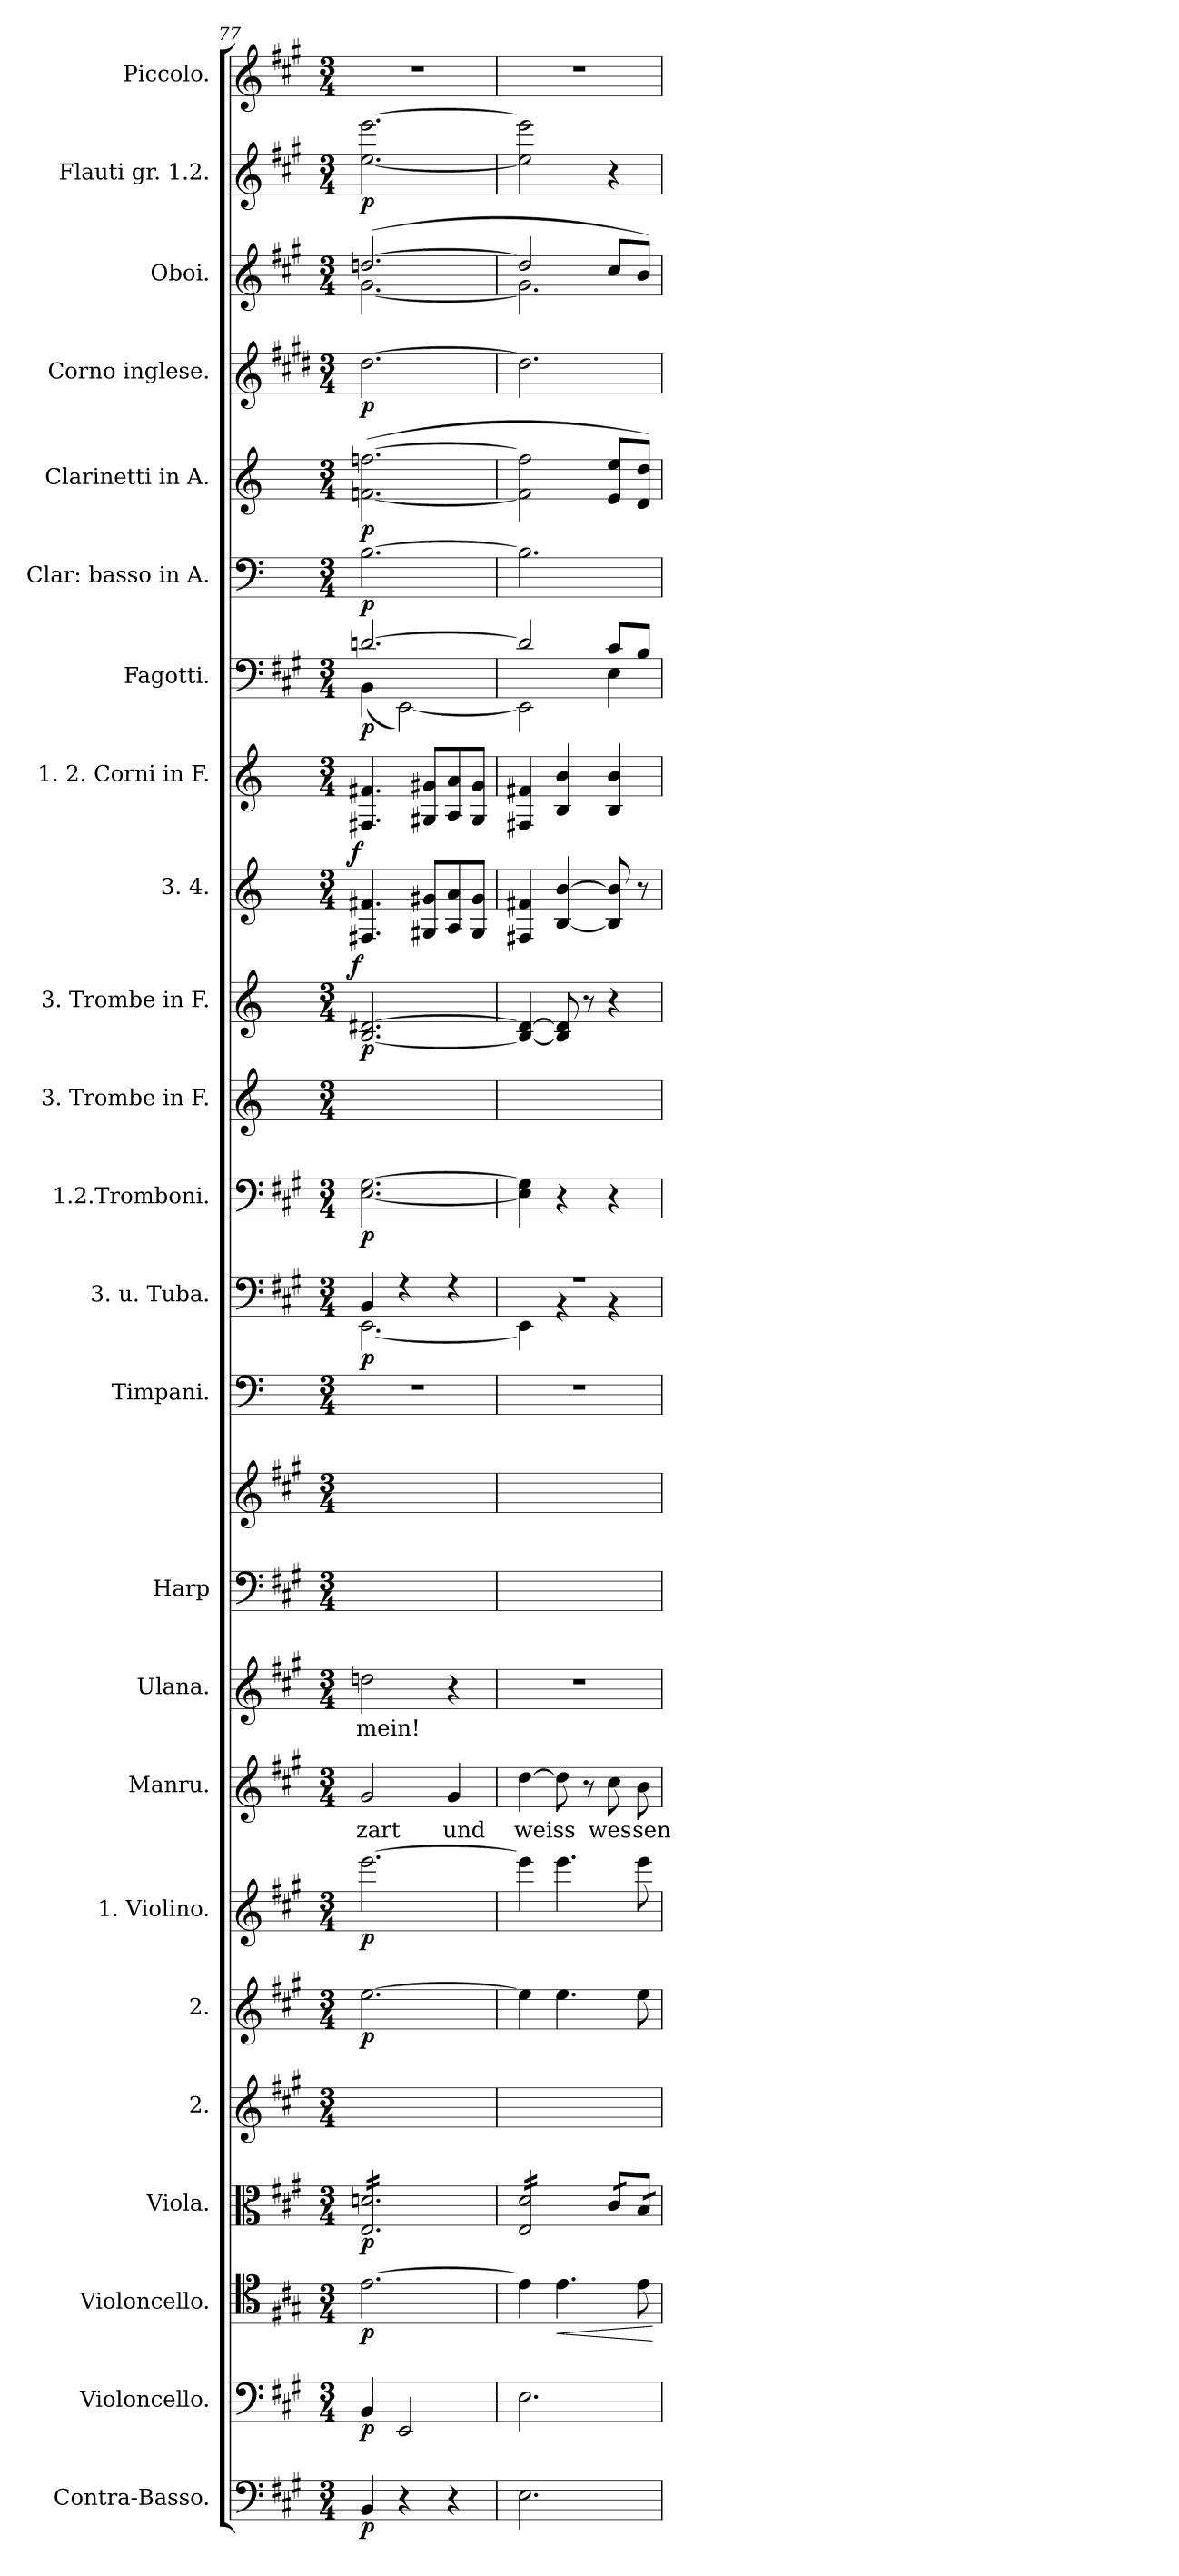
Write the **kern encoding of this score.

**kern	**dynam	**kern	**dynam	**kern	**dynam	**kern	**dynam	**kern	**kern	**dynam	**kern	**dynam	**kern	**text	**kern	**text	**kern	**kern	**kern	**kern	**dynam	**kern	**dynam	**kern	**kern	**dynam	**kern	**dynam	**kern	**dynam	**kern	**dynam	**kern	**dynam	**kern	**dynam	**kern	**dynam	**kern	**kern	**dynam	**kern
*part24	*part24	*part23	*part23	*part22	*part22	*part21	*part21	*part20	*part19	*part19	*part18	*part18	*part17	*part17	*part16	*part16	*part15	*part15	*part14	*part13	*part13	*part12	*part12	*part11	*part10	*part10	*part9	*part9	*part8	*part8	*part7	*part7	*part6	*part6	*part5	*part5	*part4	*part4	*part3	*part2	*part2	*part1
*staff25	*staff25	*staff24	*staff24	*staff23	*staff23	*staff22	*staff22	*staff21	*staff20	*staff20	*staff19	*staff19	*staff18	*staff18	*staff17	*staff17	*staff16	*staff15	*staff14	*staff13	*staff13	*staff12	*staff12	*staff11	*staff10	*staff10	*staff9	*staff9	*staff8	*staff8	*staff7	*staff7	*staff6	*staff6	*staff5	*staff5	*staff4	*staff4	*staff3	*staff2	*staff2	*staff1
*I"Contra-Basso.	*	*I"Violoncello.	*	*I"Violoncello.	*	*I"Viola.	*	*I"2.	*I"2.	*	*I"1. Violino.	*	*I"Manru.	*	*I"Ulana.	*	*I"Harp	*	*I"Timpani.	*I"3. u. Tuba.	*	*I"1.2.Tromboni.	*	*I"3. Trombe in F.	*I"3. Trombe in F.	*	*I"3. 4.	*	*I"1. 2. Corni in F.	*	*I"Fagotti.	*	*I"Clar: basso in A.	*	*I"Clarinetti in A.	*	*I"Corno inglese.	*	*I"Oboi.	*I"Flauti gr. 1.2.	*	*I"Piccolo.
*I'C.-B.	*	*	*	*	*	*I'Vl.	*	*	*	*	*I'1. Viol.	*	*	*	*	*	*	*	*I'Timp.	*I'3. u. Tub.	*	*I'1.2. Tromb.	*	*	*I'Trombe.	*	*	*	*I'1. 2. Corni.	*	*I'Fag.	*	*I'basso.	*	*I'1.2. Clar. A.	*	*I'Cor.ingl.	*	*I'Ob.	*I'Fl.	*	*
*clefF4	*	*clefF4	*	*clefC4	*	*clefC3	*	*clefG2	*clefG2	*	*clefG2	*	*clefG2	*	*clefG2	*	*clefF4	*clefG2	*clefF4	*clefF4	*	*clefF4	*	*clefG2	*clefG2	*	*clefG2	*	*clefG2	*	*clefF4	*	*clefF4	*	*clefG2	*	*clefG2	*	*clefG2	*clefG2	*	*clefG2
*	*	*	*	*	*	*	*	*	*	*	*	*	*ITrd8c12	*	*	*	*	*	*	*	*	*	*	*ITrd-3c-5	*ITrd-3c-5	*	*ITrd4c7	*	*ITrd4c7	*	*	*	*ITrd2c3	*	*ITrd2c3	*	*ITrd4c7	*	*	*	*	*
*k[f#c#g#]	*	*k[f#c#g#]	*	*k[f#c#g#]	*	*k[f#c#g#]	*	*k[f#c#g#]	*k[f#c#g#]	*	*k[f#c#g#]	*	*k[f#c#g#]	*	*k[f#c#g#]	*	*k[f#c#g#]	*k[f#c#g#]	*k[]	*k[f#c#g#]	*	*k[f#c#g#]	*	*k[b-]	*k[b-]	*	*k[b-]	*	*k[b-]	*	*k[f#c#g#]	*	*k[f#c#g#]	*	*k[f#c#g#]	*	*k[f#c#g#]	*	*k[f#c#g#]	*k[f#c#g#]	*	*k[f#c#g#]
*M3/4	*	*M3/4	*	*M3/4	*	*M3/4	*	*M3/4	*M3/4	*	*M3/4	*	*M3/4	*	*M3/4	*	*M3/4	*M3/4	*M3/4	*M3/4	*	*M3/4	*	*M3/4	*M3/4	*	*M3/4	*	*M3/4	*	*M3/4	*	*M3/4	*	*M3/4	*	*M3/4	*	*M3/4	*M3/4	*	*M3/4
=77	=77	=77	=77	=77	=77	=77	=77	=77	=77	=77	=77	=77	=77	=77	=77	=77	=77	=77	=77	=77	=77	=77	=77	=77	=77	=77	=77	=77	=77	=77	=77	=77	=77	=77	=77	=77	=77	=77	=77	=77	=77	=77
*	*	*	*	*	*	*	*	*	*	*	*	*	*	*	*	*	*	*	*	*^	*	*	*	*	*	*	*	*	*	*	*^	*	*	*	*	*	*	*	*^	*	*	*
!	!	!	!	!	!	!	!	!	!	!	!	!	!	!	!	!	!	!	!	!	!	!	!	!	!	!	!	!	!LO:DY:b:rj	!	!LO:DY:b:rj	!	!	!	!	!	!	!	!	!	!	!	!	!	!
*	*	*	*	*	*	*tremolo	*	*	*	*	*	*	*	*	*	*	*	*	*	*	*	*	*	*	*	*	*	*	*	*	*	*	*	*	*	*	*	*	*	*	*	*	*	*	*
4BB/	p	4BB/	p	[2.e\	p	16E/ 16dn/LL	p	[2.ee\yy	[2.ee\	p	[2.eee\	p	2G#/	zart	2ddn\	mein!	2.ryy	2.ryy	2.r	4BB/	[2.EE\	p	[2.E\ [2.G#\	p	2.ryy	[2.e/ [2.g#X/	p	4.BBn/ 4.Bn/	f	4.BBn/ 4.Bn/	f	[2.dn/	(4BB\	p	[2.G#\	p	([2.dn\ [2.ddn\	p	[2.g#\	p	([2.ddn/	[2.g#\	[2.ee\ [2.eee\	p	2.r
.	.	.	.	.	.	16E/ 16dn/	.	.	.	.	.	.	.	.	.	.	.	.	.	.	.	.	.	.	.	.	.	.	.	.	.	.	.	.	.	.	.	.	.	.	.	.	.	.	.
.	.	.	.	.	.	16E/ 16dn/	.	.	.	.	.	.	.	.	.	.	.	.	.	.	.	.	.	.	.	.	.	.	.	.	.	.	.	.	.	.	.	.	.	.	.	.	.	.	.
.	.	.	.	.	.	16E/ 16dn/	.	.	.	.	.	.	.	.	.	.	.	.	.	.	.	.	.	.	.	.	.	.	.	.	.	.	.	.	.	.	.	.	.	.	.	.	.	.	.
4r	.	2EE/	.	.	.	16E/ 16dn/	.	.	.	.	.	.	.	.	.	.	.	.	.	4r	.	.	.	.	.	.	.	.	.	.	.	.	[2EE\)	.	.	.	.	.	.	.	.	.	.	.	.
.	.	.	.	.	.	16E/ 16dn/	.	.	.	.	.	.	.	.	.	.	.	.	.	.	.	.	.	.	.	.	.	.	.	.	.	.	.	.	.	.	.	.	.	.	.	.	.	.	.
.	.	.	.	.	.	16E/ 16dn/	.	.	.	.	.	.	.	.	.	.	.	.	.	.	.	.	.	.	.	.	.	8C#X/ 8c#X/L	.	8C#X/ 8c#X/L	.	.	.	.	.	.	.	.	.	.	.	.	.	.	.
.	.	.	.	.	.	16E/ 16dn/	.	.	.	.	.	.	.	.	.	.	.	.	.	.	.	.	.	.	.	.	.	.	.	.	.	.	.	.	.	.	.	.	.	.	.	.	.	.	.
4r	.	.	.	.	.	16E/ 16dn/	.	.	.	.	.	.	4G#/	und	4r	.	.	.	.	4r	.	.	.	.	.	.	.	8D/ 8d/	.	8D/ 8d/	.	.	.	.	.	.	.	.	.	.	.	.	.	.	.
.	.	.	.	.	.	16E/ 16dn/	.	.	.	.	.	.	.	.	.	.	.	.	.	.	.	.	.	.	.	.	.	.	.	.	.	.	.	.	.	.	.	.	.	.	.	.	.	.	.
.	.	.	.	.	.	16E/ 16dn/	.	.	.	.	.	.	.	.	.	.	.	.	.	.	.	.	.	.	.	.	.	8C#/ 8c#/J	.	8C#/ 8c#/J	.	.	.	.	.	.	.	.	.	.	.	.	.	.	.
.	.	.	.	.	.	16E/ 16dn/JJ	.	.	.	.	.	.	.	.	.	.	.	.	.	.	.	.	.	.	.	.	.	.	.	.	.	.	.	.	.	.	.	.	.	.	.	.	.	.	.
=78	=78	=78	=78	=78	=78	=78	=78	=78	=78	=78	=78	=78	=78	=78	=78	=78	=78	=78	=78	=78	=78	=78	=78	=78	=78	=78	=78	=78	=78	=78	=78	=78	=78	=78	=78	=78	=78	=78	=78	=78	=78	=78	=78	=78	=78
2.E\	.	2.E\	.	4e\]	.	16E/ 16d/LL	.	4ee\yy]	4ee\]	.	4eee\]	.	[4d\	weiss	2.r	.	2.ryy	2.ryy	2.r	2.rA	4EE\]	.	4E]\ 4G#]\	.	2.ryy	4e_/ 4g#_/	.	4BBn/ 4Bn/	.	4BBn/ 4Bn/	.	2d/]	2EE\]	.	2.G#\]	.	2d]\ 2dd]\	.	2.g#\]	.	2dd/]	2.g#\]	2ee]\ 2eee]\	.	2.r
.	.	.	.	.	.	16E/ 16d/	.	.	.	.	.	.	.	.	.	.	.	.	.	.	.	.	.	.	.	.	.	.	.	.	.	.	.	.	.	.	.	.	.	.	.	.	.	.	.
.	.	.	.	.	.	16E/ 16d/	.	.	.	.	.	.	.	.	.	.	.	.	.	.	.	.	.	.	.	.	.	.	.	.	.	.	.	.	.	.	.	.	.	.	.	.	.	.	.
.	.	.	.	.	.	16E/ 16d/	.	.	.	.	.	.	.	.	.	.	.	.	.	.	.	.	.	.	.	.	.	.	.	.	.	.	.	.	.	.	.	.	.	.	.	.	.	.	.
!	!	!	!	!	!LO:HP:b	!	!	!	!	!	!	!	!	!	!	!	!	!	!	!	!	!	!	!	!	!	!	!	!	!	!	!	!	!	!	!	!	!	!	!	!	!	!	!	!
.	.	.	.	4.e\	<	16E/ 16d/	.	4.ee\yy	4.ee\	.	4.eee\	.	8d\]	.	.	.	.	.	.	.	4rBB	.	4r	.	.	8e]/ 8g#]/	.	[4E/ [4e/	.	4E/ 4e/	.	.	.	.	.	.	.	.	.	.	.	.	.	.	.
.	.	.	.	.	.	16E/ 16d/	.	.	.	.	.	.	.	.	.	.	.	.	.	.	.	.	.	.	.	.	.	.	.	.	.	.	.	.	.	.	.	.	.	.	.	.	.	.	.
.	.	.	.	.	.	16E/ 16d/	.	.	.	.	.	.	8r	.	.	.	.	.	.	.	.	.	.	.	.	8r	.	.	.	.	.	.	.	.	.	.	.	.	.	.	.	.	.	.	.
.	.	.	.	.	.	16E/ 16d/JJ	.	.	.	.	.	.	.	.	.	.	.	.	.	.	.	.	.	.	.	.	.	.	.	.	.	.	.	.	.	.	.	.	.	.	.	.	.	.	.
.	.	.	.	.	.	16c#/LL	.	.	.	.	.	.	8c#\	wes-	.	.	.	.	.	.	4rBB	.	4r	.	.	4r	.	8E]/ 8e]/	.	4E/ 4e/	.	8c#/L	4E\	.	.	.	8c#/ 8cc#/L	.	.	.	8cc#/L	.	4r	.	.
.	.	.	.	.	.	16c#/	.	.	.	.	.	.	.	.	.	.	.	.	.	.	.	.	.	.	.	.	.	.	.	.	.	.	.	.	.	.	.	.	.	.	.	.	.	.	.
.	.	.	.	8e\	.	16B/	.	8ee\yy	8ee\	.	8eee\	.	8B\	-sen	.	.	.	.	.	.	.	.	.	.	.	.	.	8r	.	.	.	8B/J	.	.	.	.	8B/ 8b/J)	.	.	.	8b/J)	.	.	.	.
.	.	.	.	.	.	16B/JJ	.	.	.	.	.	.	.	.	.	.	.	.	.	.	.	.	.	.	.	.	.	.	.	.	.	.	.	.	.	.	.	.	.	.	.	.	.	.	.
*	*	*	*	*	*	*Xtremolo	*	*	*	*	*	*	*	*	*	*	*	*	*	*	*	*	*	*	*	*	*	*	*	*	*	*	*	*	*	*	*	*	*	*	*	*	*	*	*
*	*	*	*	*	*	*	*	*	*	*	*	*	*	*	*	*	*	*	*	*v	*v	*	*	*	*	*	*	*	*	*	*	*v	*v	*	*	*	*	*	*	*	*v	*v	*	*	*
.	.	.	.	.	[	.	.	.	.	.	.	.	.	.	.	.	.	.	.	.	.	.	.	.	.	.	.	.	.	.	.	.	.	.	.	.	.	.	.	.	.	.
=	=	=	=	=	=	=	=	=	=	=	=	=	=	=	=	=	=	=	=	=	=	=	=	=	=	=	=	=	=	=	=	=	=	=	=	=	=	=	=	=	=	=
*-	*-	*-	*-	*-	*-	*-	*-	*-	*-	*-	*-	*-	*-	*-	*-	*-	*-	*-	*-	*-	*-	*-	*-	*-	*-	*-	*-	*-	*-	*-	*-	*-	*-	*-	*-	*-	*-	*-	*-	*-	*-	*-
